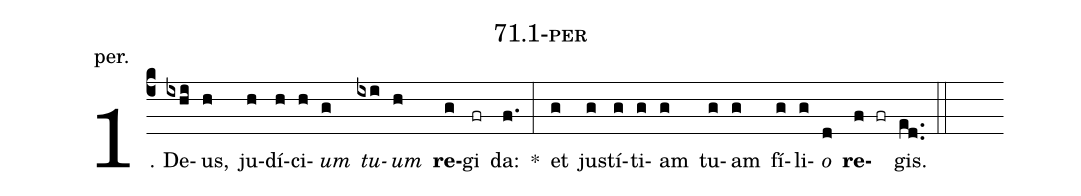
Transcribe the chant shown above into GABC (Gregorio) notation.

name: 71.1-per;
annotation: per.;
%%
(c4)1. De(ixhi)us,(h) ju(h)dí(h)ci(h)<i>um</i>(g) <i>tu</i>(ixi)<i>um</i>(h) <b>re</b>(g)gi(fr) da:(f.) *(:) et(g) jus(g)tí(g)ti(g)am(g) tu(g)am(g) fí(g)li(g)<i>o</i>(d) <b>re</b>(f fr)gis.(ed..) (::)


%E(g) u(g) o(g) u(d) a(f) e.(ed..) (::)
